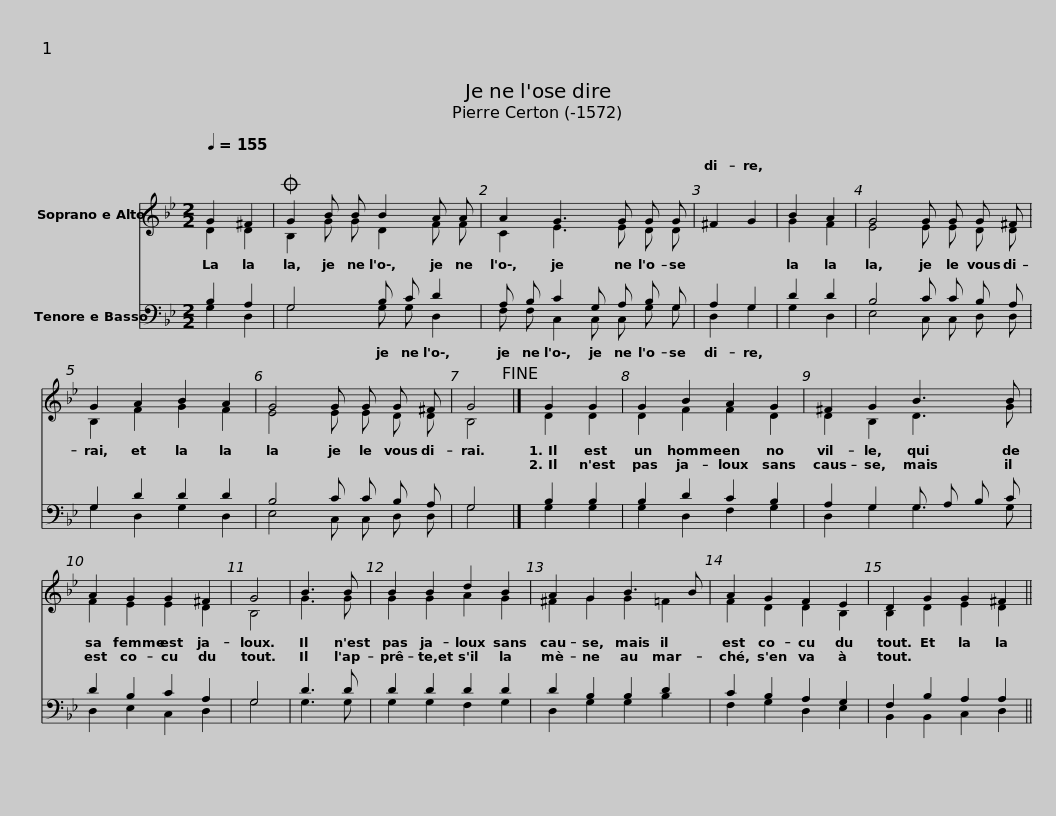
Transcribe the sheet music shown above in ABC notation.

X:1
%%score ( 1 2 ) ( 3 4 )
L:1/8
Q:1/4=155
M:2/2
I:linebreak $
K:Bb
V:1 treble
V:2 treble
V:3 bass
V:4 bass
V:1
 G2 ^F2 |O G2 B B B2 A A | A2 G3 G G G | ^F2 G2 |$ B2 A2 | %5
 G4 G G G ^F | G2 A2 B2 A2 | G4 G G G ^F | G4!fine! |]$ G2 G2 | %10
 G2 B2 A2 G2 | ^F2 G2 B3 B | A2 G2 G2 ^F2 | G4 |$ B3 B | %15
 B2 B2 d2 B2 | A2 G2 B3 B | A2 G2 F2 E2 | D2 G2 G2 ^F2 || %19
V:2
 D2 D2 | B,2 G G D2 F F | C2 E3 E D D | x4 |$ G2 F2 | %5
 E4 E E D D | B,2 F2 G2 F2 | E4 E E D D | B,4 |]$ D2 D2 | %10
 D2 F2 F2 D2 | D2 B,2 D3 G | F2 E2 E2 D2 | B,4 |$ G3 G | %15
 G2 G2 A2 G2 | ^F2 G2 G2 =F2 | F2 D2 D2 B,2 | B,2 D2 E2 D2 || %19
V:3
 B,2 A,2 | G,4 B, C D2 | A, B, C2 G, A, B, G, | A,2 G,2 |$ D2 D2 | %5
 B,4 C C B, A, | G,2 D2 D2 D2 | B,4 C C B, A, | G,4 |]$ B,2 B,2 | %10
 B,2 D2 C2 B,2 | A,2 G,2 G, A, B, C | D2 B,2 C2 A,2 | G,4 |$ D3 D | %15
 D2 D2 D2 D2 | D2 B,2 B,2 D2 | C2 B,2 A,2 G,2 | F,2 B,2 A,2 A,2 || %19
V:4
 G,2 D,2 | G,4 G, G, D,2 | F, F, C,2 C, C, G, G, | D,2 G,2 |$ G,2 D,2 | %5
 E,4 C, C, D, D, | G,2 D,2 G,2 D,2 | E,4 C, C, D, D, | G,4 |]$ G,2 G,2 | %10
 G,2 D,2 F,2 G,2 | D,2 G,2 G,3 G, | D,2 E,2 C,2 D,2 | G,4 |$ G,3 G, | %15
 G,2 G,2 F,2 G,2 | D,2 G,2 G,2 B,2 | F,2 G,2 D,2 E,2 | B,,2 B,,2 C,2 D,2 || %19
